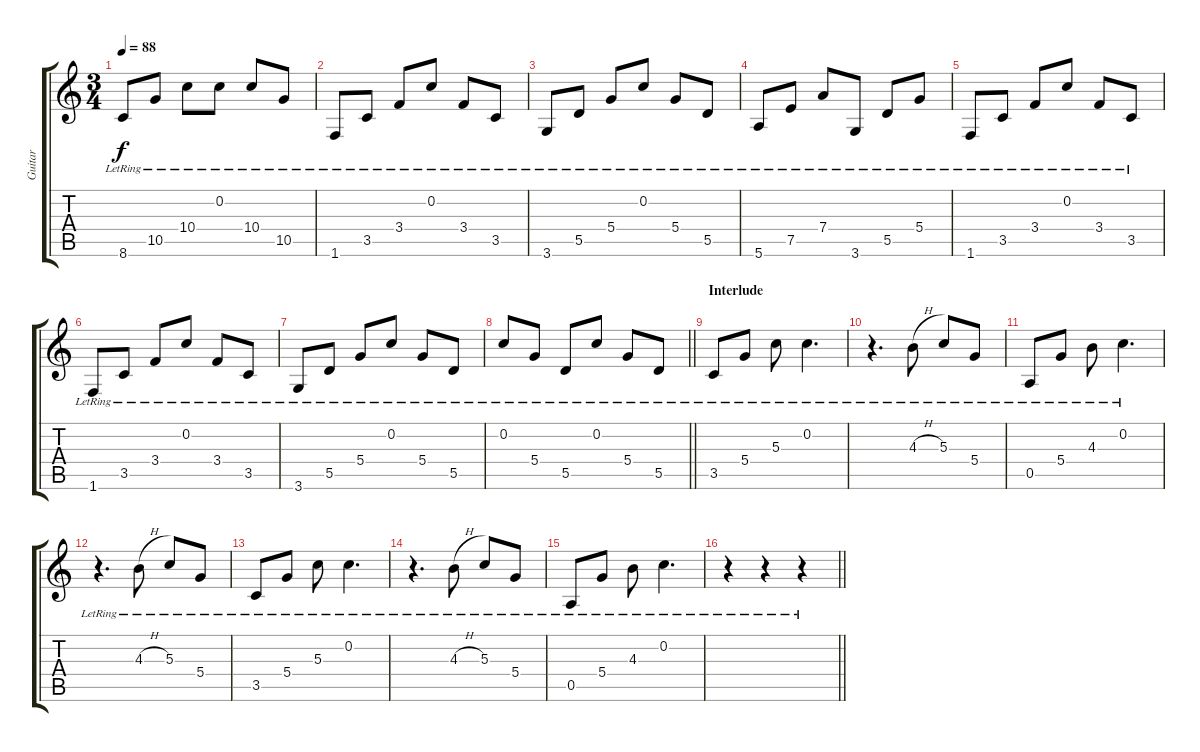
\track ("Guitar" "Guitar") {instrument acousticguitarsteel}
\staff {score tabs}
\tuning (E4 C4 G3 D3 A2 E2) {hide}
\ts (3 4)
\tempo 88
\clef g2
\ks c
8.6{lr}.8{dy f} 10.5{lr}.8 10.4{lr}.8 0.2{lr}.8 10.4{lr}.8 10.5{lr}.8 |
1.6{lr}.8 3.5{lr}.8 3.4{lr}.8 0.2{lr}.8 3.4{lr}.8 3.5{lr}.8 |
3.6{lr}.8 5.5{lr}.8 5.4{lr}.8 0.2{lr}.8 5.4{lr}.8 5.5{lr}.8 |
5.6{lr}.8 7.5{lr}.8 7.4{lr}.8 3.6{lr}.8 5.5{lr}.8 5.4{lr}.8 |
1.6{lr}.8 3.5{lr}.8 3.4{lr}.8 0.2{lr}.8 3.4{lr}.8 3.5{lr}.8 |
1.6{lr}.8 3.5{lr}.8 3.4{lr}.8 0.2{lr}.8 3.4{lr}.8 3.5{lr}.8 |
3.6{lr}.8 5.5{lr}.8 5.4{lr}.8 0.2{lr}.8 5.4{lr}.8 5.5{lr}.8 |
\barLineRight lightlight
0.2{lr}.8 5.4{lr}.8 5.5{lr}.8 0.2{lr}.8 5.4{lr}.8 5.5{lr}.8 |
\section ("" "Interlude")
3.5{lr}.8 5.4{lr}.8 5.3{lr}.8 0.2{lr}.4{d} |
r.4{d} 4.3{h lr}.8 5.3{lr}.8 5.4{lr}.8 |
0.5{lr}.8 5.4{lr}.8 4.3{lr}.8 0.2{lr}.4{d} |
r.4{d} 4.3{h lr}.8 5.3{lr}.8 5.4{lr}.8 |
3.5{lr}.8 5.4{lr}.8 5.3{lr}.8 0.2{lr}.4{d} |
r.4{d} 4.3{h lr}.8 5.3{lr}.8 5.4{lr}.8 |
0.5{lr}.8 5.4{lr}.8 4.3{lr}.8 0.2{lr}.4{d} |
\barLineRight lightlight
r.4 r.4 r.4
